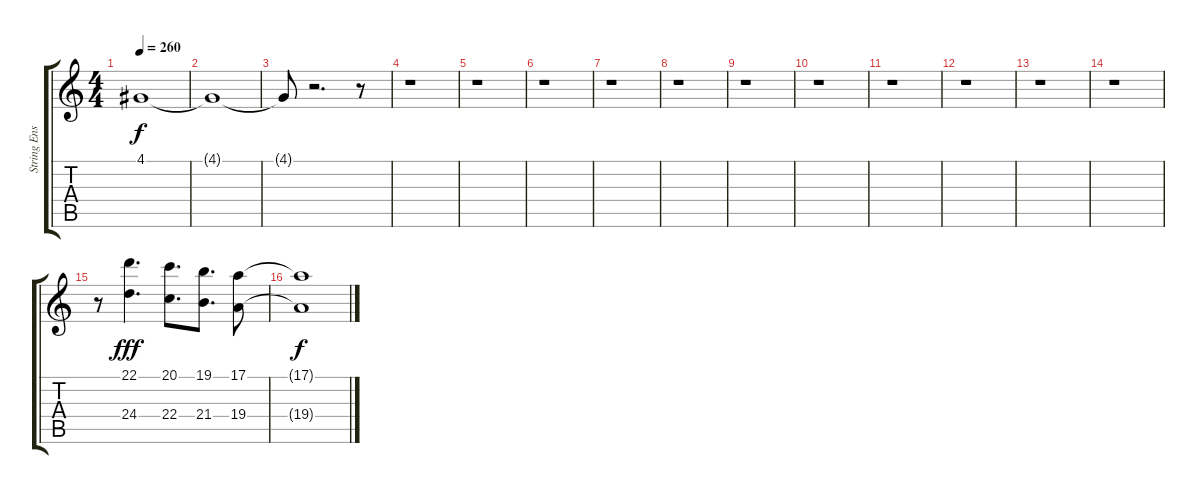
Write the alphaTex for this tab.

\track ("String Ensemble" "String Ens") {instrument stringensemble1}
\staff {score tabs}
\tuning (E4 B3 G3 D3 A2 E2) {hide}
\ts (4 4)
\tempo 260
\clef g2
\ks c
4.1{t}.1{dy f} |
4.1{t}.1 |
4.1{t}.8 r.2{d} r.8 |
r.1 |
r.1 |
r.1 |
r.1 |
r.1 |
r.1 |
r.1 |
r.1 |
r.1 |
r.1 |
r.1 |
r.8 (22.1 24.4).4{d dy fff} (20.1 22.4).8{d} (19.1 21.4).8{d} (17.1 19.4).8 |
(17.1{t} 19.4{t}).1{dy f}
